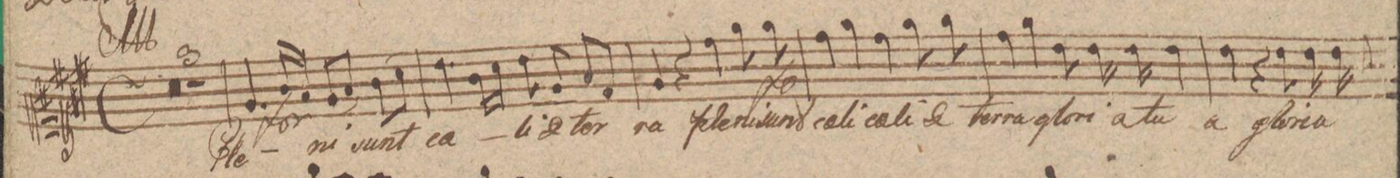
**kern	**text	**dynam
*I"Canto	*	*
*clefC1	*	*
*k[f#c#g#d#]	*	*
*met(c)	*	*
*M4/4	*	*
4.e/	Ple-	.
16g#/LL	.	f
16f#/JJ	.	.
(8e/L	-ni	.
8f#/J)	.	.
(8g#\L	sunt	.
8a\J)	.	.
=15	=15	=15
4.b\	cae-	.
16g#\LL	.	.
16a\JJ	.	.
8b\	-li	.
8e/	et	.
8f#/L	ter-	.
8d#/J	.	.
=16	=16	=16
4e/	-ra	.
4r	.	.
4dd#\	ple-	.
8ee\	-ni	.
8ee\	sunt	f
=17	=17	=17
4dd#\	cae-	.
4ee\	-li	.
4dd#\	cae-	.
8ee\	-li	.
8ee\	et	.
=18	=18	=18
4dd#\	ter-	.
4ee\	-ra	.
8b\	glo-	.
16b\	-ri-	.
16b\	-a	.
4b\	tu-	.
=19	=19	=19
4b\	-a	.
4r	.	.
16b\	glo-	.
16b\	-ri-	.
8b\	-a	.
*-	*-	*-
